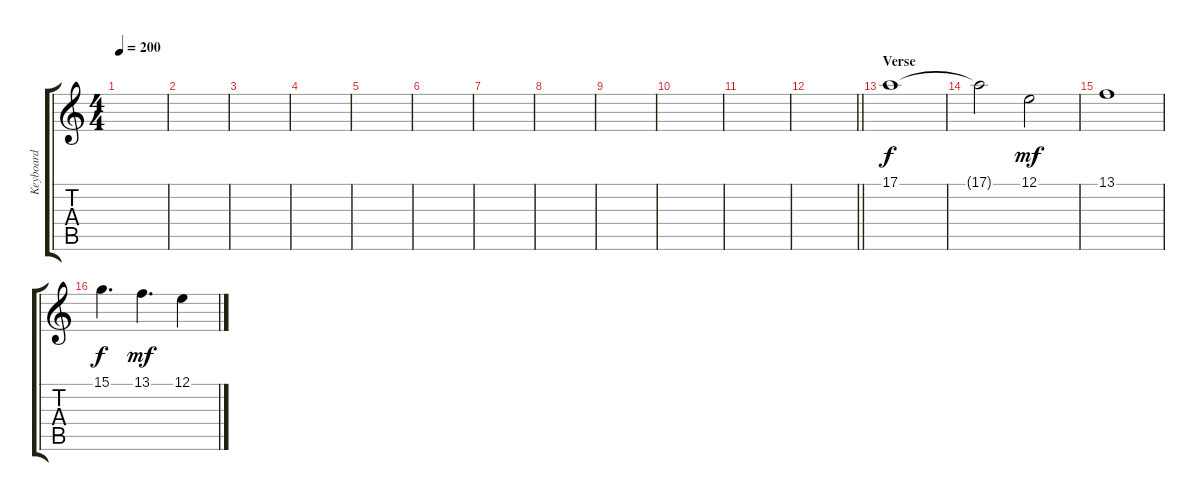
\track ("Keyboard" "Keyboard") {instrument fx4atmosphere}
\staff {score tabs}
\tuning (E4 B3 G3 D3 A2 E2) {hide}
\ts (4 4)
\tempo 200
\clef g2
\ks c
|
|
|
|
|
|
|
|
|
|
|
\barLineRight lightlight
|
\section ("" "Verse")
17.1.1 |
17.1{t}.2{dy f} 12.1.2{dy mf} |
13.1.1 |
15.1.4{d dy f} 13.1.4{d dy mf} 12.1.4
